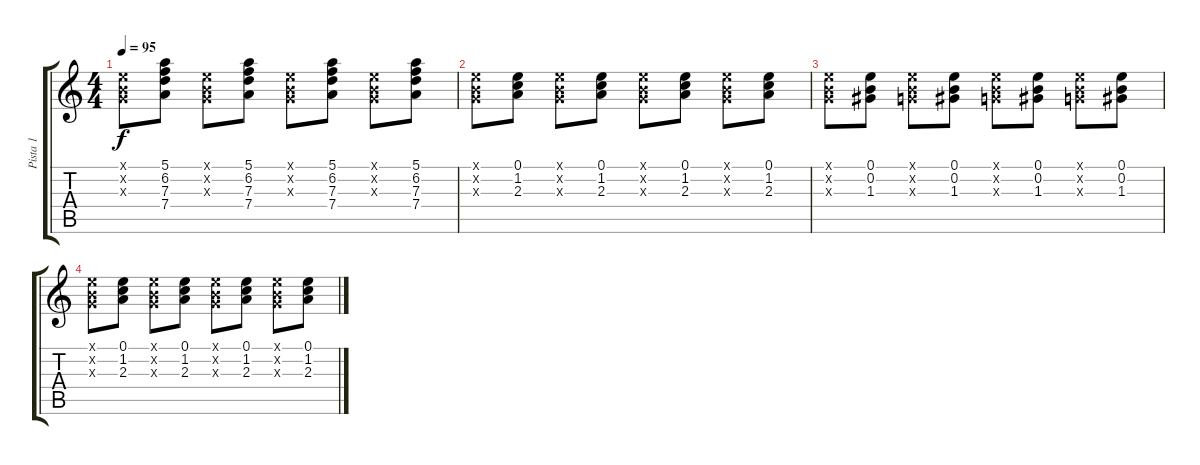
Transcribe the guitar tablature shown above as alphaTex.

\track ("Pista 1" "Pista 1") {instrument electricguitarclean}
\staff {score tabs}
\tuning (E4 B3 G3 D3 A2 E2) {hide}
\ts (4 4)
\tempo 95
\clef g2
\ks c
(0.1{x} 0.2{x} 0.3{x}).8{dy f} (5.1 6.2 7.3 7.4).8 (0.1{x} 0.2{x} 0.3{x}).8 (5.1 6.2 7.3 7.4).8 (0.1{x} 0.2{x} 0.3{x}).8 (5.1 6.2 7.3 7.4).8 (0.1{x} 0.2{x} 0.3{x}).8 (5.1 6.2 7.3 7.4).8 |
(0.1{x} 0.2{x} 0.3{x}).8 (0.1 1.2 2.3).8 (0.1{x} 0.2{x} 0.3{x}).8 (0.1 1.2 2.3).8 (0.1{x} 0.2{x} 0.3{x}).8 (0.1 1.2 2.3).8 (0.1{x} 0.2{x} 0.3{x}).8 (0.1 1.2 2.3).8 |
(0.1{x} 0.2{x} 0.3{x}).8 (0.1 0.2 1.3).8 (0.1{x} 0.2{x} 0.3{x}).8 (0.1 0.2 1.3).8 (0.1{x} 0.2{x} 0.3{x}).8 (0.1 0.2 1.3).8 (0.1{x} 0.2{x} 0.3{x}).8 (0.1 0.2 1.3).8 |
(0.1{x} 0.2{x} 0.3{x}).8 (0.1 1.2 2.3).8 (0.1{x} 0.2{x} 0.3{x}).8 (0.1 1.2 2.3).8 (0.1{x} 0.2{x} 0.3{x}).8 (0.1 1.2 2.3).8 (0.1{x} 0.2{x} 0.3{x}).8 (0.1 1.2 2.3).8
